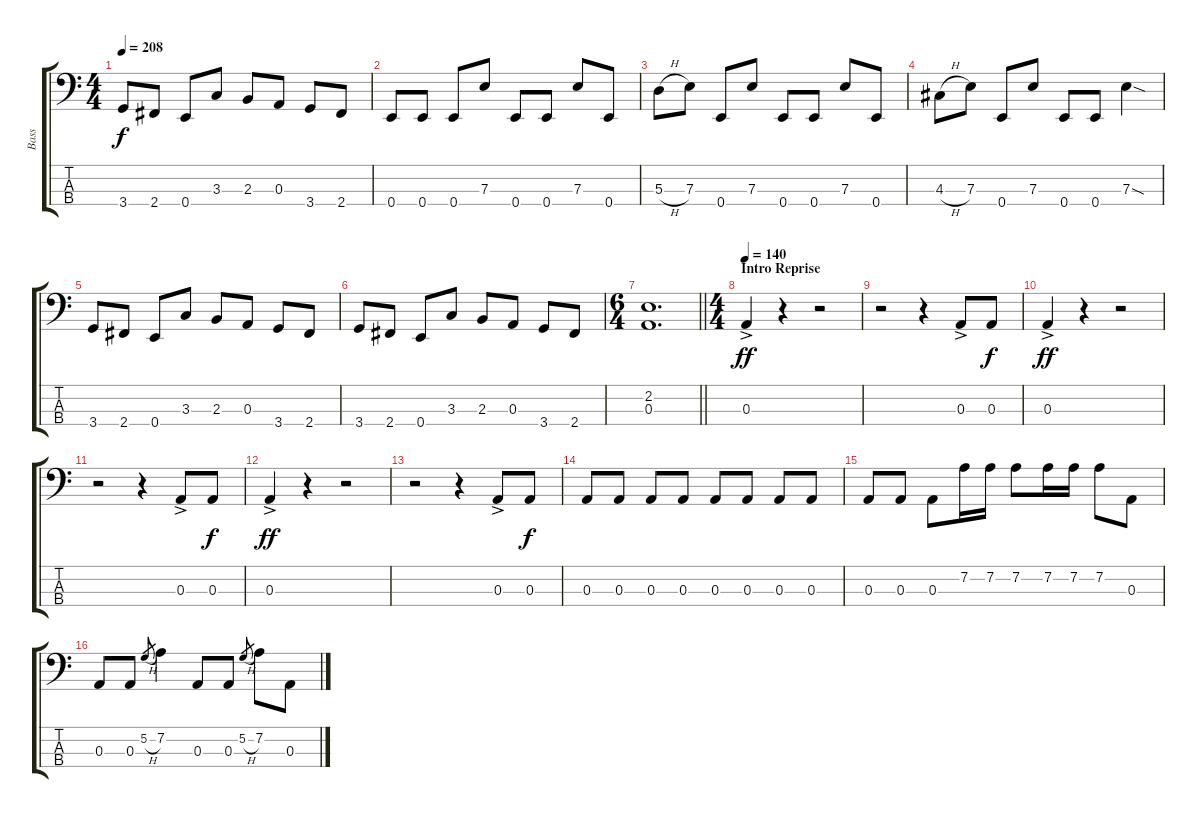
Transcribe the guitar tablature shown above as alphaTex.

\track ("Bass" "Bass") {instrument electricbasspick}
\staff {score tabs}
\tuning (G2 D2 A1 E1) {hide}
\ts (4 4)
\tempo 208
\clef f4
\ks c
3.4.8{dy f} 2.4.8 0.4.8 3.3.8 2.3.8 0.3.8 3.4.8 2.4.8 |
0.4.8 0.4.8 0.4.8 7.3.8 0.4.8 0.4.8 7.3.8 0.4.8 |
5.3{h}.8 7.3.8 0.4.8 7.3.8 0.4.8 0.4.8 7.3.8 0.4.8 |
4.3{h}.8 7.3.8 0.4.8 7.3.8 0.4.8 0.4.8 7.3{sod}.4 |
3.4.8 2.4.8 0.4.8 3.3.8 2.3.8 0.3.8 3.4.8 2.4.8 |
3.4.8 2.4.8 0.4.8 3.3.8 2.3.8 0.3.8 3.4.8 2.4.8 |
\ts (6 4)
\barLineRight lightlight
(2.2 0.3).1{d} |
\ts (4 4)
\section ("" "Intro Reprise")
\tempo 140
0.3{ac}.4{dy ff} r.4 r.2 |
r.2 r.4 0.3{ac}.8 0.3.8{dy f} |
0.3{ac}.4{dy ff} r.4 r.2 |
r.2 r.4 0.3{ac}.8 0.3.8{dy f} |
0.3{ac}.4{dy ff} r.4 r.2 |
r.2 r.4 0.3{ac}.8 0.3.8{dy f} |
0.3.8 0.3.8{beam split} 0.3.8 0.3.8{beam split} 0.3.8 0.3.8 0.3.8 0.3.8 |
0.3.8 0.3.8 0.3.8 7.2.16 7.2.16 7.2.8 7.2.16 7.2.16 7.2.8 0.3.8 |
0.3.8 0.3.8 5.2{h}.8{gr} 7.2.4 0.3.8 0.3.8 5.2{h}.8{gr} 7.2.8 0.3.8
